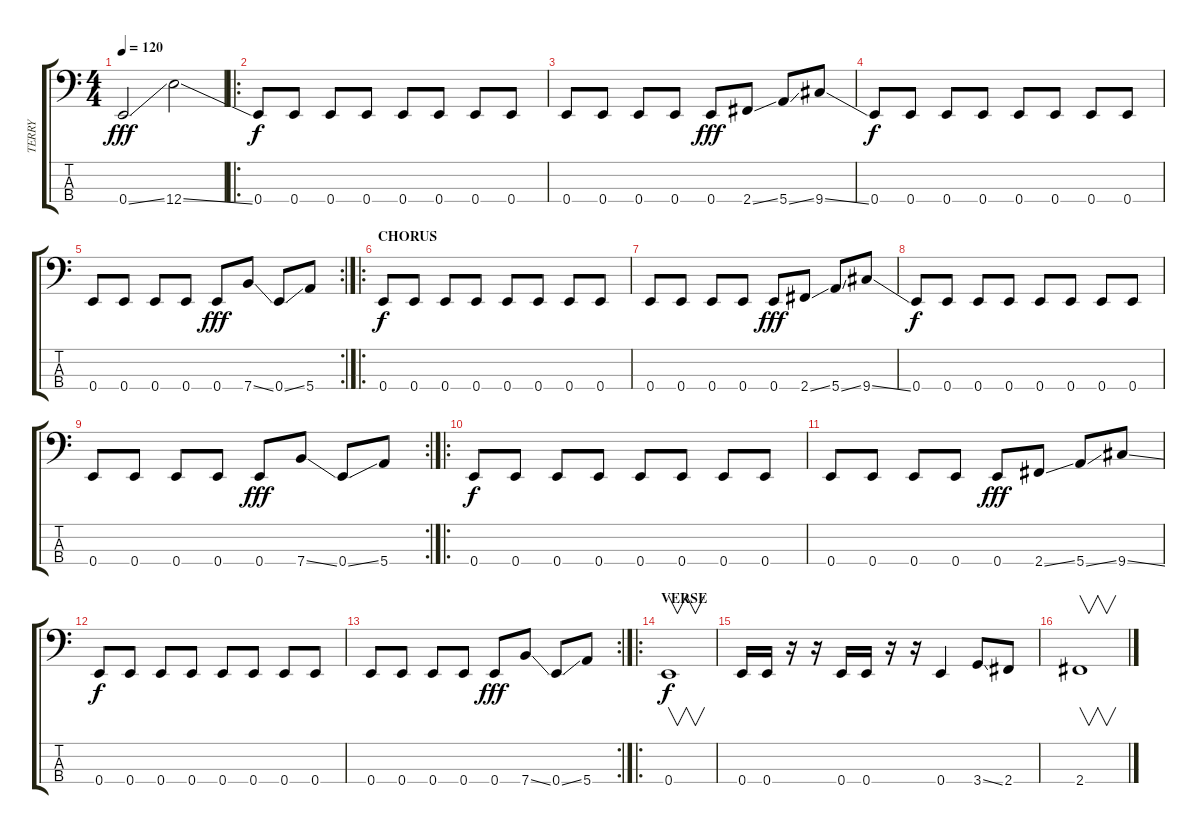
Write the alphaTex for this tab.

\track ("TERRY" "TERRY") {instrument electricbasspick}
\staff {score tabs}
\tuning (G2 D2 A1 E1) {hide}
\ts (4 4)
\tempo 120
\clef f4
\ks c
0.4{ss}.2{dy fff instrument electricbasspick} 12.4{ss}.2 |
\ro
0.4.8{dy f} 0.4.8 0.4.8 0.4.8 0.4.8 0.4.8 0.4.8 0.4.8 |
0.4.8 0.4.8 0.4.8 0.4.8 0.4.8{dy fff} 2.4{ss}.8 5.4{ss}.8 9.4{ss}.8 |
0.4.8{dy f} 0.4.8 0.4.8 0.4.8 0.4.8 0.4.8 0.4.8 0.4.8 |
\rc 2
0.4.8 0.4.8 0.4.8 0.4.8 0.4.8{dy fff} 7.4{ss}.8 0.4{ss}.8 5.4.8 |
\ro
\section ("" "CHORUS")
0.4.8{dy f} 0.4.8 0.4.8 0.4.8 0.4.8 0.4.8 0.4.8 0.4.8 |
0.4.8 0.4.8 0.4.8 0.4.8 0.4.8{dy fff} 2.4{ss}.8 5.4{ss}.8 9.4{ss}.8 |
0.4.8{dy f} 0.4.8 0.4.8 0.4.8 0.4.8 0.4.8 0.4.8 0.4.8 |
\rc 2
0.4.8 0.4.8 0.4.8 0.4.8 0.4.8{dy fff} 7.4{ss}.8 0.4{ss}.8 5.4.8 |
\ro
0.4.8{dy f} 0.4.8 0.4.8 0.4.8 0.4.8 0.4.8 0.4.8 0.4.8 |
0.4.8 0.4.8 0.4.8 0.4.8 0.4.8{dy fff} 2.4{ss}.8 5.4{ss}.8 9.4{ss}.8 |
0.4.8{dy f} 0.4.8 0.4.8 0.4.8 0.4.8 0.4.8 0.4.8 0.4.8 |
\rc 2
0.4.8 0.4.8 0.4.8 0.4.8 0.4.8{dy fff} 7.4{ss}.8 0.4{ss}.8 5.4.8 |
\ro
\section ("" "VERSE")
0.4.1{v dy f} |
0.4.16 0.4.16 r.16 r.16 0.4.16 0.4.16 r.16 r.16 0.4.4 3.4{ss}.8 2.4.8 |
2.4.1{v}
